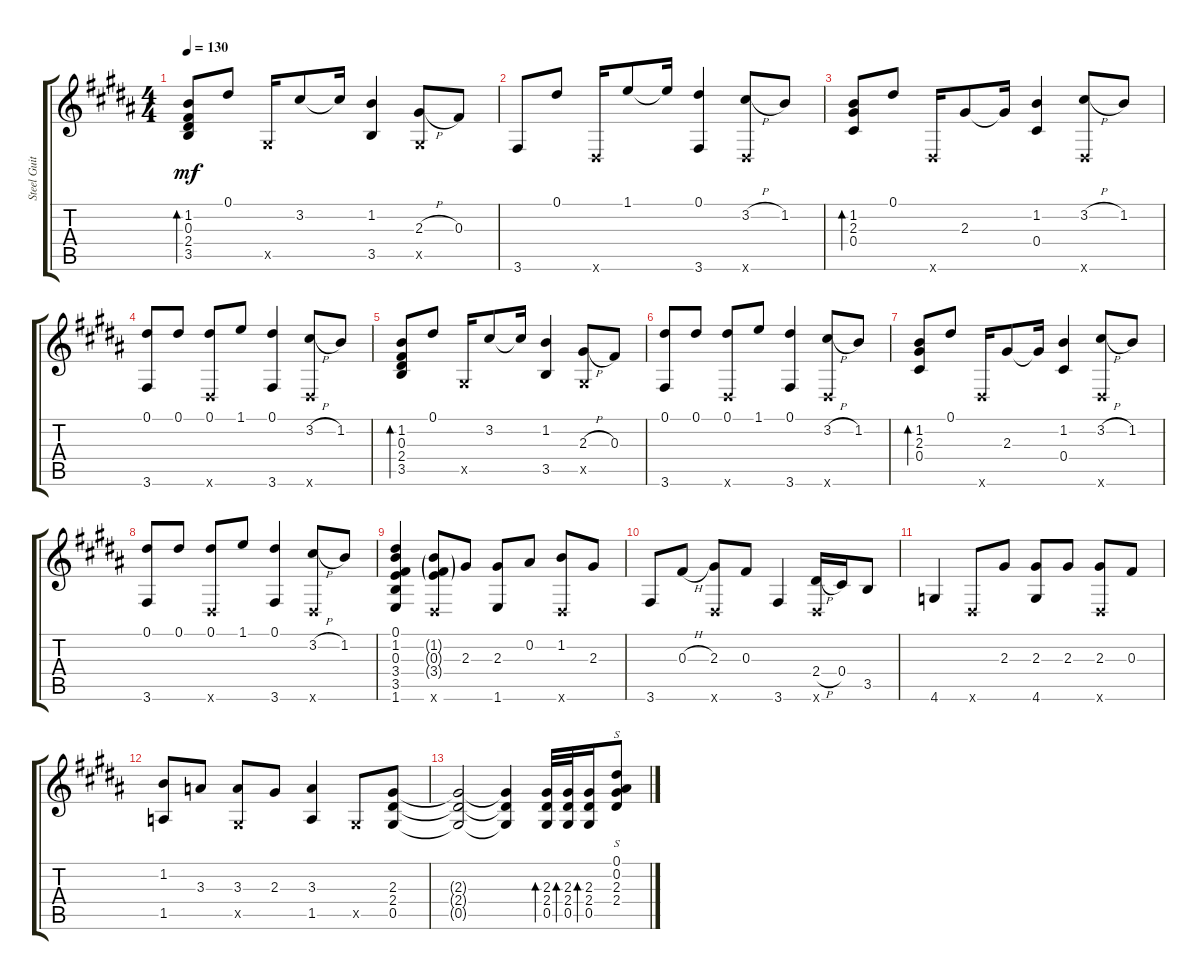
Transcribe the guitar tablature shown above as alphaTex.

\track ("Steel Guitar" "Steel Guit") {instrument acousticguitarsteel}
\staff {score tabs}
\tuning (Eb4 Bb3 Gb3 Db3 Ab2 Eb2) {hide}
\ts (4 4)
\tempo 130
\clef g2
\ks b
(1.2 0.3 2.4 3.5).8{bd 30 dy mf} 0.1.8 0.5{x}.16 3.2.8 3.2{t}.16 (1.2 3.5).4 (2.3{h} 0.5{x}).8 0.3.8 |
3.6.8 0.1.8 0.6{x}.16 1.1.8 1.1{t}.16 (0.1 3.6).4 (3.2{h} 0.6{x}).8 1.2.8 |
(1.2 2.3 0.4).8{bd 30} 0.1.8 0.6{x}.16 2.3.8 2.3{t}.16 (1.2 0.4).4 (3.2{h} 0.6{x}).8 1.2.8 |
(0.1 3.6).8 0.1.8 (0.1 0.6{x}).8 1.1.8 (0.1 3.6).4 (3.2{h} 0.6{x}).8 1.2.8 |
(1.2 0.3 2.4 3.5).8{bd 30} 0.1.8 0.5{x}.16 3.2.8 3.2{t}.16 (1.2 3.5).4 (2.3{h} 0.5{x}).8 0.3.8 |
(0.1 3.6).8 0.1.8 (0.1 0.6{x}).8 1.1.8 (0.1 3.6).4 (3.2{h} 0.6{x}).8 1.2.8 |
(1.2 2.3 0.4).8{bd 30} 0.1.8 0.6{x}.16 2.3.8 2.3{t}.16 (1.2 0.4).4 (3.2{h} 0.6{x}).8 1.2.8 |
(0.1 3.6).8 0.1.8 (0.1 0.6{x}).8 1.1.8 (0.1 3.6).4 (3.2{h} 0.6{x}).8 1.2.8 |
(0.1 1.2 0.3 3.4 3.5 1.6).4 (1.2{g} 0.3{g} 3.4{g} 0.6{x}).8 2.3.8 (2.3 1.6).8 0.2.8 (1.2 0.6{x}).8 2.3.8 |
3.6.8 0.3{h}.8 (2.3 0.6{x}).8 0.3.8 3.6.4 (2.4{h} 0.6{x}).16 0.4.16 3.5.8 |
4.6.4 0.6{x}.8 2.3.8 (2.3 4.6).8 2.3.8 (2.3 0.6{x}).8 0.3.8 |
(1.2 1.5).8 3.3.8 (3.3 0.5{x}).8 2.3.8 (3.3 1.5).4 0.5{x}.8 (2.3 2.4 0.5).8 |
(2.3{t} 2.4{t} 0.5{t}).2 (2.3{t} 2.4{t} 0.5{t}).4 (2.3 2.4 0.5).32{bd 30} (2.3 2.4 0.5).32{bd 30} (2.3 2.4 0.5).16{bd 30} (0.1 0.2 2.3 2.4).8{s}
